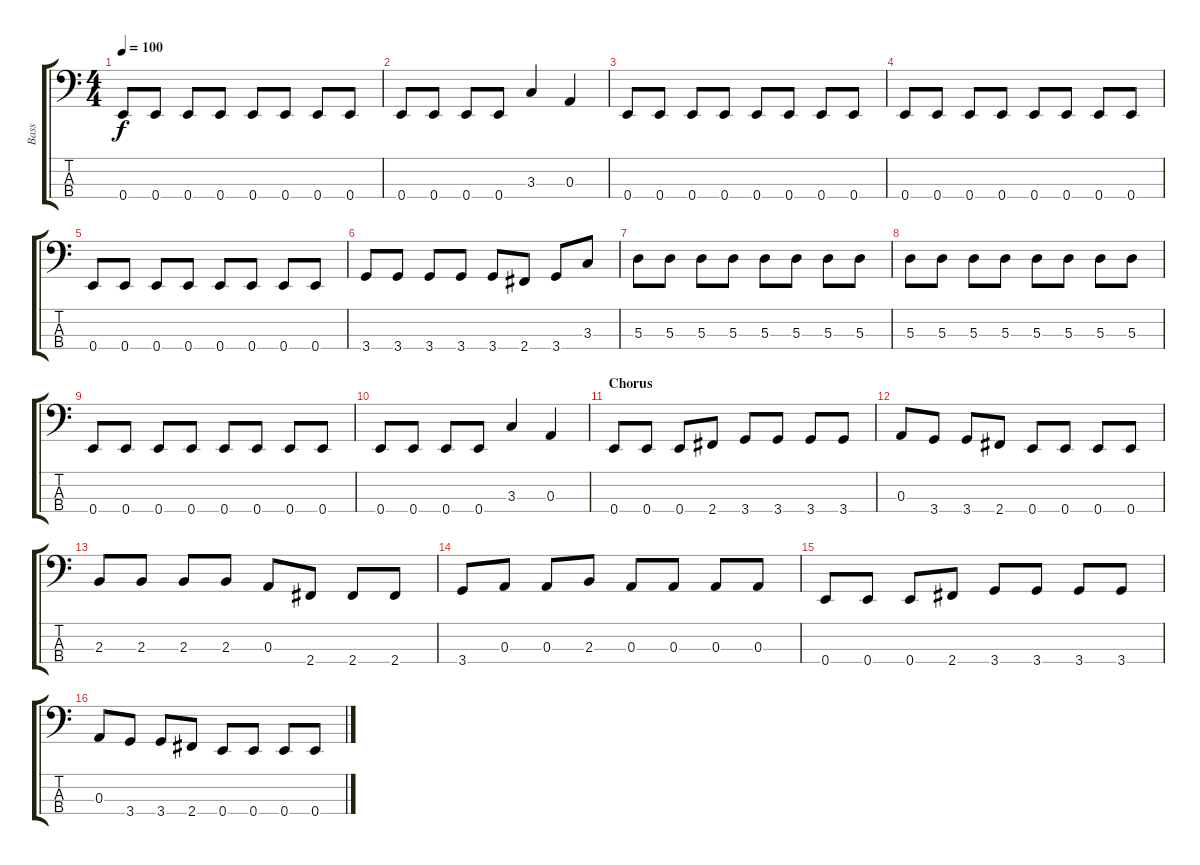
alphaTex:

\track ("Bass" "Bass") {instrument electricbasspick}
\staff {score tabs}
\tuning (G2 D2 A1 E1) {hide}
\ts (4 4)
\tempo 100
\clef f4
\ks c
0.4.8{dy f} 0.4.8 0.4.8 0.4.8 0.4.8 0.4.8 0.4.8 0.4.8 |
0.4.8 0.4.8 0.4.8 0.4.8 3.3.4 0.3.4 |
0.4.8 0.4.8 0.4.8 0.4.8 0.4.8 0.4.8 0.4.8 0.4.8 |
0.4.8 0.4.8 0.4.8 0.4.8 0.4.8 0.4.8 0.4.8 0.4.8 |
0.4.8 0.4.8 0.4.8 0.4.8 0.4.8 0.4.8 0.4.8 0.4.8 |
3.4.8 3.4.8 3.4.8 3.4.8 3.4.8 2.4.8 3.4.8 3.3.8 |
5.3.8 5.3.8 5.3.8 5.3.8 5.3.8 5.3.8 5.3.8 5.3.8 |
5.3.8 5.3.8 5.3.8 5.3.8 5.3.8 5.3.8 5.3.8 5.3.8 |
0.4.8 0.4.8 0.4.8 0.4.8 0.4.8 0.4.8 0.4.8 0.4.8 |
0.4.8 0.4.8 0.4.8 0.4.8 3.3.4 0.3.4 |
\section ("" "Chorus")
0.4.8 0.4.8 0.4.8 2.4.8 3.4.8 3.4.8 3.4.8 3.4.8 |
0.3.8 3.4.8 3.4.8 2.4.8 0.4.8 0.4.8 0.4.8 0.4.8 |
2.3.8 2.3.8 2.3.8 2.3.8 0.3.8 2.4.8 2.4.8 2.4.8 |
3.4.8 0.3.8 0.3.8 2.3.8 0.3.8 0.3.8 0.3.8 0.3.8 |
0.4.8 0.4.8 0.4.8 2.4.8 3.4.8 3.4.8 3.4.8 3.4.8 |
0.3.8 3.4.8 3.4.8 2.4.8 0.4.8 0.4.8 0.4.8 0.4.8
